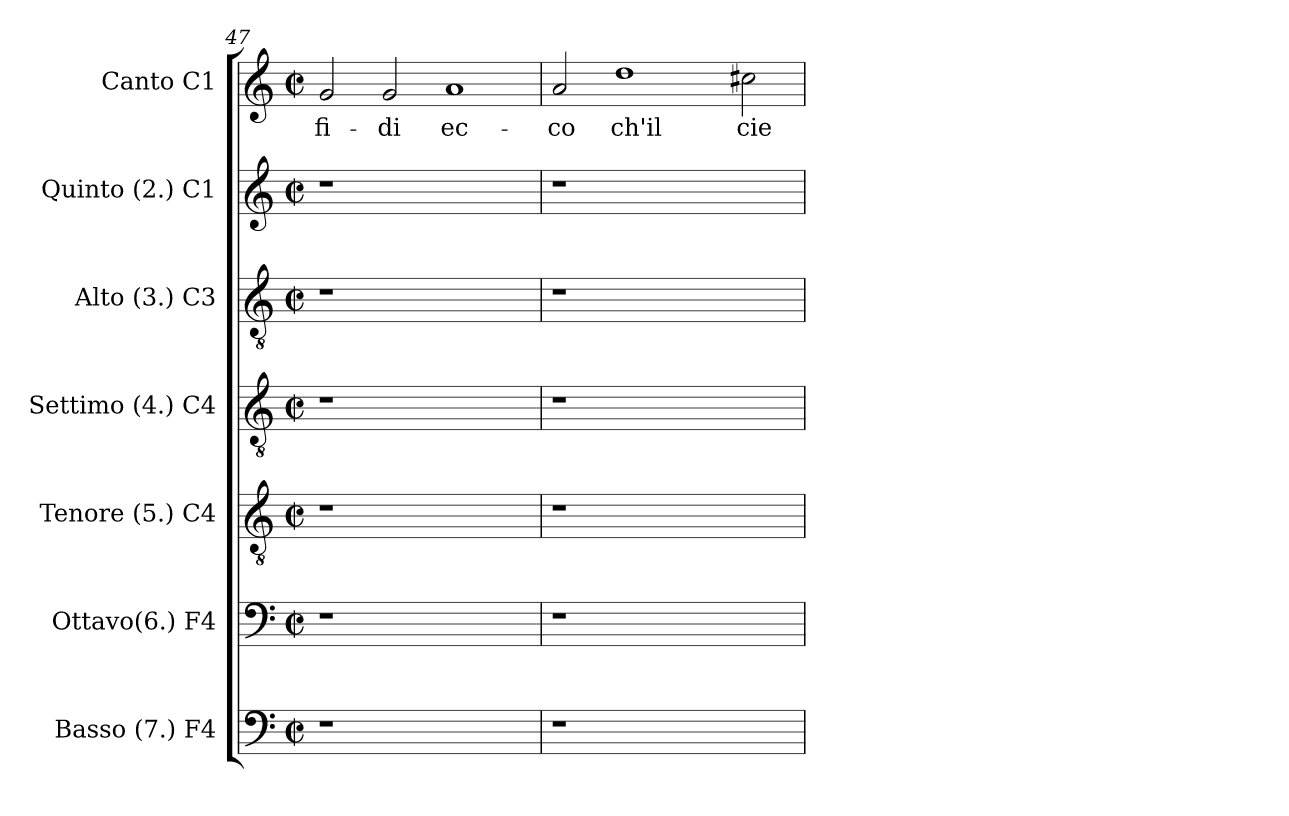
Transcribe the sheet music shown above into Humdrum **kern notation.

**kern	**kern	**kern	**kern	**kern	**kern	**kern	**text
*part7	*part6	*part5	*part4	*part3	*part2	*part1	*part1
*staff7	*staff6	*staff5	*staff4	*staff3	*staff2	*staff1	*staff1
*I"Basso (7.)  F4	*I"Ottavo(6.)  F4	*I"Tenore (5.)  C4	*I"Settimo (4.)  C4	*I"Alto (3.)  C3	*I"Quinto (2.)  C1	*I"Canto  C1	*
*	*	*I'T	*	*I'A	*	*I'C	*
*clefF4	*clefF4	*clefGv2	*clefGv2	*clefGv2	*clefG2	*clefG2	*
*k[]	*k[]	*k[]	*k[]	*k[]	*k[]	*k[]	*
*C:	*C:	*C:	*C:	*C:	*C:	*C:	*
*M2/2	*M2/2	*M2/2	*M2/2	*M2/2	*M2/2	*M2/2	*
*met(c|)	*met(c|)	*met(c|)	*met(c|)	*met(c|)	*met(c|)	*met(c|)	*
=47	=47	=47	=47	=47	=47	=47	=47
!	!	!	!	!	!	!	!LO:LY:b:cj
1r	1r	1r	1r	1r	1r	2g/	fi-
!	!	!	!	!	!	!	!LO:LY:b:cj
.	.	.	.	.	.	2g/	-di
!	!	!	!	!	!	!	!LO:LY:b:cj
1ryy	1ryy	1ryy	1ryy	1ryy	1ryy	1a	ec-
=48	=48	=48	=48	=48	=48	=48	=48
!	!	!	!	!	!	!	!LO:LY:b:cj
1r	1r	1r	1r	1r	1r	2a/	-co
!	!	!	!	!	!	!	!LO:LY:b:cj
.	.	.	.	.	.	1dd	ch'il
1ryy	1ryy	1ryy	1ryy	1ryy	1ryy	.	.
!	!	!	!	!	!	!	!LO:LY:b:cj
.	.	.	.	.	.	2cc#X\	cie-
=	=	=	=	=	=	=	=
*-	*-	*-	*-	*-	*-	*-	*-
